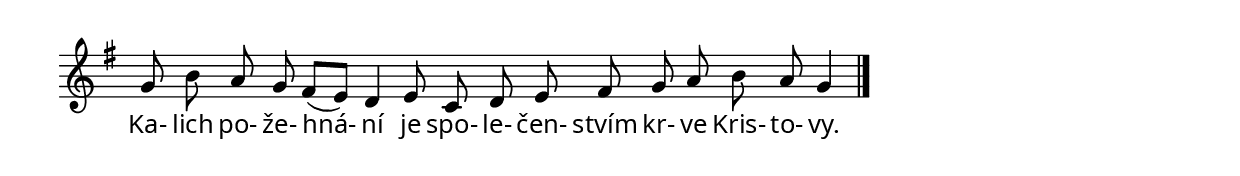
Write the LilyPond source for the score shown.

\version "2.11.57"
\include "deutsch.ly"

\paper {
  indent = #0
  #(define fonts
    (make-pango-font-tree "Junicode"
                          "Nimbus Sans"
                          "Luxi Mono"
                          (/ staff-height pt 20)))
}

\layout {
  \context {
    \Score
    \omit BarNumber
    \omit TimeSignature
  }
}

\score {
  <<
  \new Staff {
    \new Voice = "one" { \relative c' {
  \key g \major
  \cadenzaOn
  g'8 h a g fis ( [ e ] ) d4 e8 c d e fis g a h a g4 \bar "|."
}
}
}
    \new Lyrics \lyricsto "one" {
      Ka- lich po- že- hná- ní je spo- le- čen- stvím kr- ve Kris- to- vy.
  }
  >>
}
\header {
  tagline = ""
}
